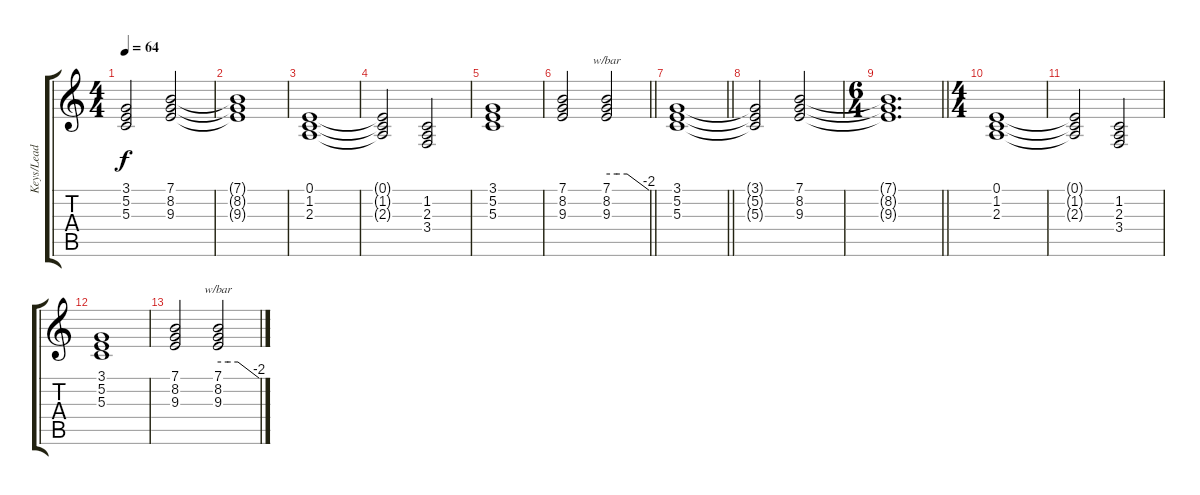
\track ("Keys/Lead Guitar" "Keys/Lead ") {instrument synthstrings1}
\staff {score tabs}
\tuning (E4 B3 G3 D3 A2 E2) {hide}
\ts (4 4)
\tempo 64
\clef g2
\ks c
(3.1{t} 5.2{t} 5.3{t}).2{dy f} (7.1 8.2 9.3).2 |
(7.1{t} 8.2{t} 9.3{t}).1 |
(0.1 1.2 2.3).1 |
(0.1{t} 1.2{t} 2.3{t}).2 (1.2 2.3 3.4).2 |
(3.1 5.2 5.3).1 |
\barLineRight lightlight
(7.1 8.2 9.3).2 (7.1 8.2 9.3).2{tbe (custom default 0 0 15 0 29 0 60 -8)} |
\barLineRight lightlight
(3.1 5.2 5.3).1 |
(3.1{t} 5.2{t} 5.3{t}).2 (7.1 8.2 9.3).2 |
\ts (6 4)
\barLineRight lightlight
(7.1{t} 8.2{t} 9.3{t}).1{d} |
\ts (4 4)
(0.1 1.2 2.3).1 |
(0.1{t} 1.2{t} 2.3{t}).2 (1.2 2.3 3.4).2 |
(3.1 5.2 5.3).1 |
(7.1 8.2 9.3).2 (7.1 8.2 9.3).2{tbe (custom default 0 0 15 0 29 0 60 -8)}
